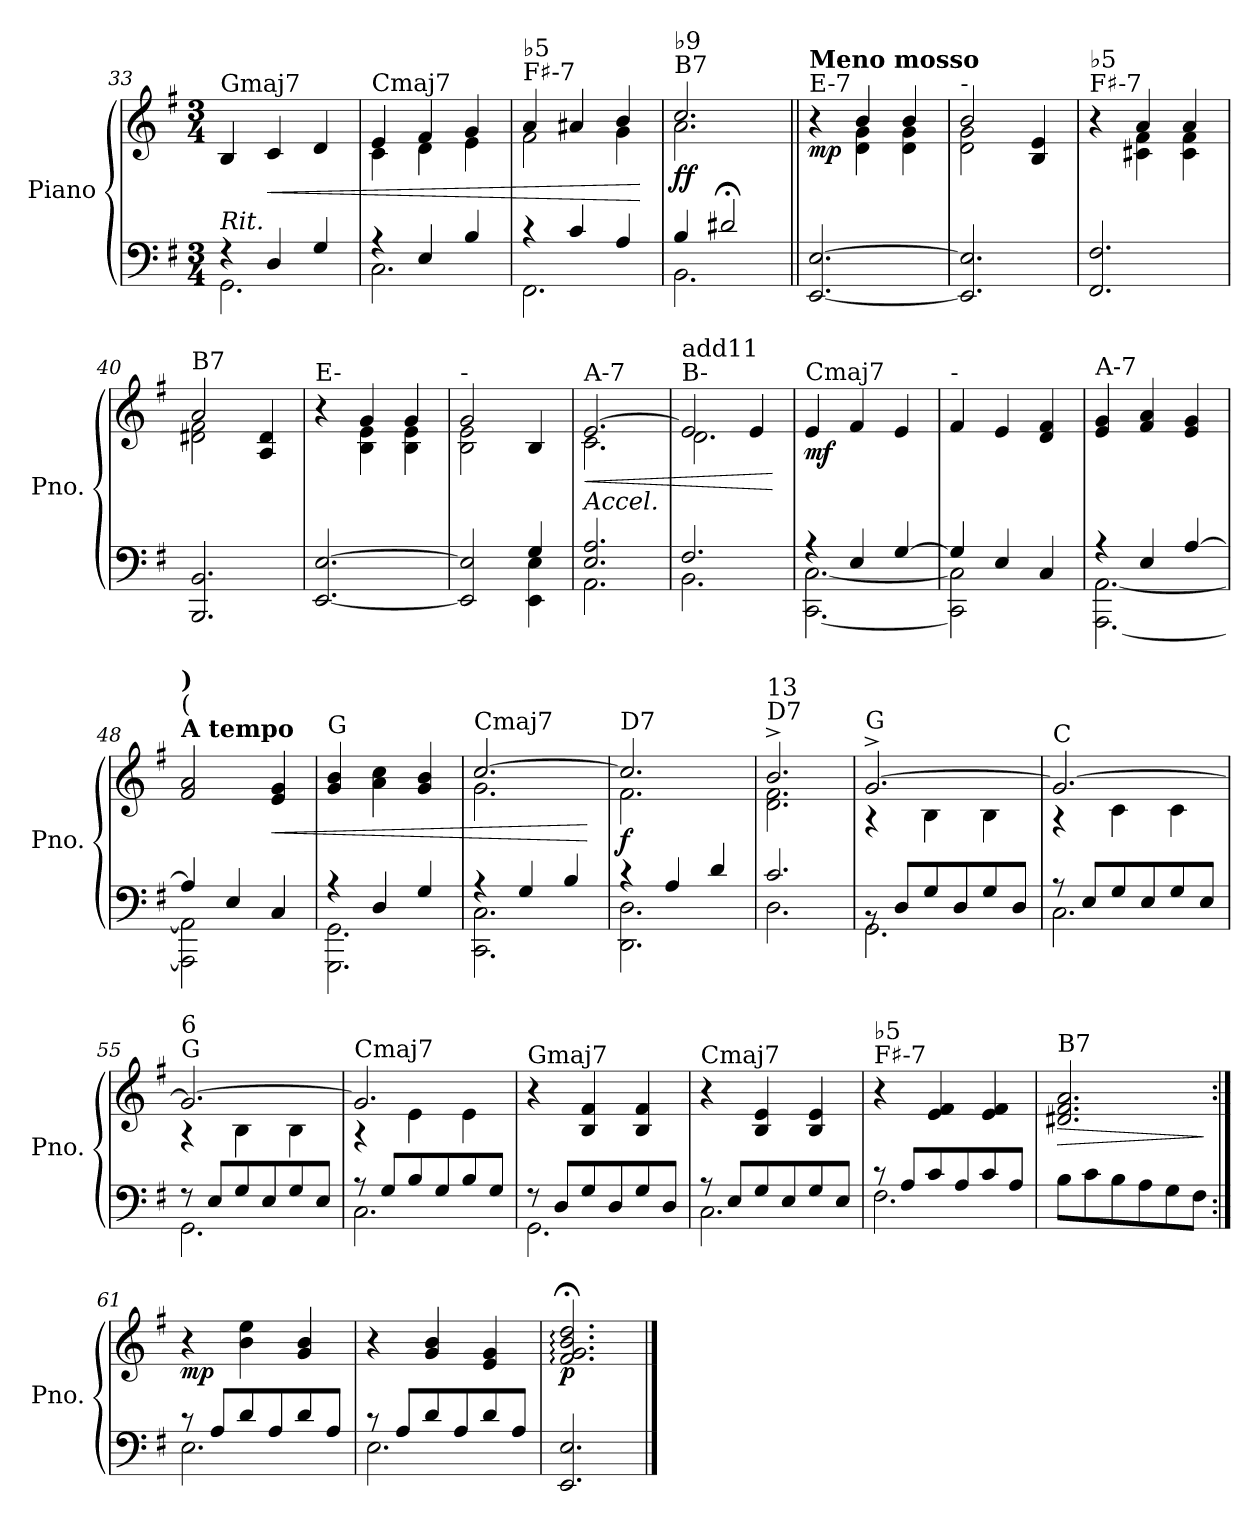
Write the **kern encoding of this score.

**kern	**kern	**dynam
*part1	*part1	*part1
*staff2	*staff1	*staff1/2
*I"Piano	*	*
*I'Pno.	*	*
*clefF4	*clefG2	*
*k[f#]	*k[f#]	*
*M3/4	*M3/4	*
*MM143	*MM143	*
=33	=33	=33
*^	*	*
!	!	!LO:TX:a:t=Gmaj7	!
!LO:TX:a:i:t=Rit.	!	!	!
4r	2.GG\	4B/	.
!	!	!	!LO:HP:b
4D/	.	4c/	<
4G/	.	4d/	.
=34	=34	=34	=34
*	*	*MM142	*
*	*	*^	*
!	!	!LO:TX:a:t=Cmaj7	!	!
4r	2.C\	4e/	4c\	.
4E/	.	4f#/	4d\	.
*	*	*MM140	*	*
4B/	.	4g/	4e\	.
=35	=35	=35	=35	=35
!	!	!LO:TX:a:t=F♯-7	!	!
!	!	!LO:TX:a:t=♭5	!	!
4r	2.FF#\	4a/	2f#\	.
*	*	*MM135	*	*
4c/	.	4a#X/	.	.
4A/	.	4b/	4g\	.
*v	*v	*	*	*
*	*v	*v	*
.	.	[
=36	=36	=36
*	*MM120	*
*^	*^	*
!	!	!LO:TX:a:t=B7	!	!
!	!	!LO:TX:a:t=♭9	!	!
!	!	!	!	!LO:DY:b
4B/	2.BB\	2.cc/	2.a\	ff
2d#X;</	.	.	.	.
*v	*v	*	*	*
!!LO:LB:g=z	!!
=37||	=37||	=37||	=37||
*	*MM130	*	*
!	!LO:TX:a:t=E-7	!	!
!	!LO:TX:a:B:t=Meno mosso	!	!
!	!	!	!LO:DY:b
[2.EE/ [2.E/	4r	4ryy	mp
.	4b/	4d\ 4g\	.
.	4b/	4d\ 4g\	.
=38	=38	=38	=38
!	!LO:TX:a:t=-	!	!
2.EE/] 2.E/]	2b/	2d\ 2g\	.
.	4B/ 4e/	4ryy	.
=39	=39	=39	=39
!	!LO:TX:a:t=F♯-7	!	!
!	!LO:TX:a:t=♭5	!	!
2.FF#/ 2.F#/	4r	4ryy	.
.	4a/	4c#X\ 4f#\	.
.	4a/	4c#\ 4f#\	.
=40	=40	=40	=40
!	!LO:TX:a:t=B7	!	!
2.BBB/ 2.BB/	2a/	2d#X\ 2f#\	.
.	4A/ 4d#/	4ryy	.
=41	=41	=41	=41
!	!LO:TX:a:t=E-	!	!
[2.EE/ [2.E/	4r	4ryy	.
.	4g/	4B\ 4e\	.
.	4g/	4B\ 4e\	.
=42	=42	=42	=42
*^	*	*	*
!	!	!LO:TX:a:t=-	!	!
2EE/] 2E/]	2ryy	2g/	2B\ 2e\	.
4G/	4EE\ 4E\	4B/	4ryy	.
=43	=43	=43	=43	=43
*	*	*MM135	*	*
!	!	!LO:TX:a:t=A-7	!	!
!LO:TX:a:i:t=Accel.	!	!	!	!
!	!	!	!	!LO:HP:b
2.E/ 2.A/	2.AA\	[2.e/	2.c\	<
=44	=44	=44	=44	=44
!	!	!LO:TX:a:t=B-	!	!
!	!	!LO:TX:a:t=add11	!	!
2.F#/	2.BB\	2e/]	2.d\	.
.	.	4e/	.	.
*v	*v	*	*	*
*	*v	*v	*
.	.	[
!!LO:LB:g=z
=45	=45	=45
*	*MM137	*
*^	*	*
!	!	!LO:TX:a:t=Cmaj7	!
!	!	!	!LO:DY:b
4r	[2.CC\ [2.C\	4e/	mf
4E/	.	4f#/	.
[4G/	.	4e/	.
=46	=46	=46	=46
*	*	*MM140	*
!	!	!LO:TX:a:t=-	!
4G/]	2CC\] 2C\]	4f#/	.
4E/	.	4e/	.
4C/	4rCCyy	4d/ 4f#/	.
=47	=47	=47	=47
*	*	*MM142	*
!	!	!LO:TX:a:t=A-7	!
4r	[2.AAA\ [2.AA\	4e/ 4g/	.
4E/	.	4f#/ 4a/	.
[4A/	.	4e/ 4g/	.
=48	=48	=48	=48
*	*	*MM145	*
!	!	!LO:TX:a:B:t=A tempo	!
!	!	!LO:TX:a:t=(	!
!	!	!LO:TX:a:B:t=)	!
4A/]	2AAA\] 2AA\]	2f#/ 2a/	.
4E/	.	.	.
!	!	!	!LO:HP:b
4C/	4rCCyy	4e/ 4g/	<
=49	=49	=49	=49
!	!	!LO:TX:a:t=G	!
4r	2.GGG\ 2.GG\	4g/ 4b/	.
4D/	.	4a\ 4cc\	.
4G/	.	4g/ 4b/	.
=50	=50	=50	=50
*	*	*^	*
!	!	!LO:TX:a:t=Cmaj7	!	!
4r	2.CC\ 2.C\	[2.cc/	2.g\	.
4G/	.	.	.	.
4B/	.	.	.	.
*v	*v	*	*	*
*	*v	*v	*
.	.	[
=51	=51	=51
*^	*^	*
!	!	!LO:TX:a:t=D7	!	!
!	!	!	!	!LO:DY:b
4r	2.DD\ 2.D\	2.cc/]	2.f#\	f
4A/	.	.	.	.
4d/	.	.	.	.
=52	=52	=52	=52	=52
!	!	!LO:TX:a:t=D7	!	!
!	!	!LO:TX:a:t=13	!	!
2.c/	2.D\	2.b^/	2.d\ 2.f#\	.
!!LO:LB:g=z	!!
=53	=53	=53	=53	=53
!	!	!LO:TX:a:t=G	!	!
8rBB	2.GG\	[2.g^/	4r	.
8D/L	.	.	.	.
8G/	.	.	4B\	.
8D/	.	.	.	.
8G/	.	.	4B\	.
8D/J	.	.	.	.
=54	=54	=54	=54	=54
!	!	!LO:TX:a:t=C	!	!
8r	2.C\	2.g/_	4r	.
8E/L	.	.	.	.
8G/	.	.	4c\	.
8E/	.	.	.	.
8G/	.	.	4c\	.
8E/J	.	.	.	.
=55	=55	=55	=55	=55
!	!	!LO:TX:a:t=G	!	!
!	!	!LO:TX:a:t=6	!	!
8r	2.GG\	2.g/_	4r	.
8E/L	.	.	.	.
8G/	.	.	4B\	.
8E/	.	.	.	.
8G/	.	.	4B\	.
8E/J	.	.	.	.
=56	=56	=56	=56	=56
!	!	!LO:TX:a:t=Cmaj7	!	!
8r	2.C\	2.g/]	4r	.
8G/L	.	.	.	.
8B/	.	.	4e\	.
8G/	.	.	.	.
8B/	.	.	4e\	.
8G/J	.	.	.	.
*	*	*v	*v	*
!!LO:PB:g=z
=57	=57	=57	=57
!	!	!LO:TX:a:t=Gmaj7	!
8r	2.GG\	4r	.
8D/L	.	.	.
8G/	.	4B/ 4f#/	.
8D/	.	.	.
8G/	.	4B/ 4f#/	.
8D/J	.	.	.
=58	=58	=58	=58
!	!	!LO:TX:a:t=Cmaj7	!
8r	2.C\	4r	.
8E/L	.	.	.
8G/	.	4B/ 4e/	.
8E/	.	.	.
8G/	.	4B/ 4e/	.
8E/J	.	.	.
=59	=59	=59	=59
!	!	!LO:TX:a:t=F♯-7	!
!	!	!LO:TX:a:t=♭5	!
8r	2.F#\	4r	.
8A/L	.	.	.
8c/	.	4e/ 4f#/	.
8A/	.	.	.
8c/	.	4e/ 4f#/	.
8A/J	.	.	.
*v	*v	*	*
=60	=60	=60
!	!LO:TX:a:t=B7	!
!	!	!LO:HP:b
8B\L	2.d#X/ 2.f#/ 2.a/	>
8c\	.	.
8B\	.	.
8A\	.	.
8G\	.	.
8F#\J	.	.
.	.	]
=61:|!	=61:|!	=61:|!
*^	*	*
!	!	!	!LO:DY:b
8r	2.E\	4r	mp
8A/L	.	.	.
8d/	.	4b\ 4ee\	.
8A/	.	.	.
8d/	.	4g/ 4b/	.
8A/J	.	.	.
=62	=62	=62	=62
8r	2.E\	4r	.
8A/L	.	.	.
8d/	.	4g/ 4b/	.
8A/	.	.	.
8d/	.	4e/ 4g/	.
8A/J	.	.	.
*v	*v	*	*
=63	=63	=63
!	!	!LO:DY:b
2.EE/ 2.E/	2.f#/;<: 2.g/;<: 2.b/;<: 2.dd/;<:	p
==	==	==
*-	*-	*-
